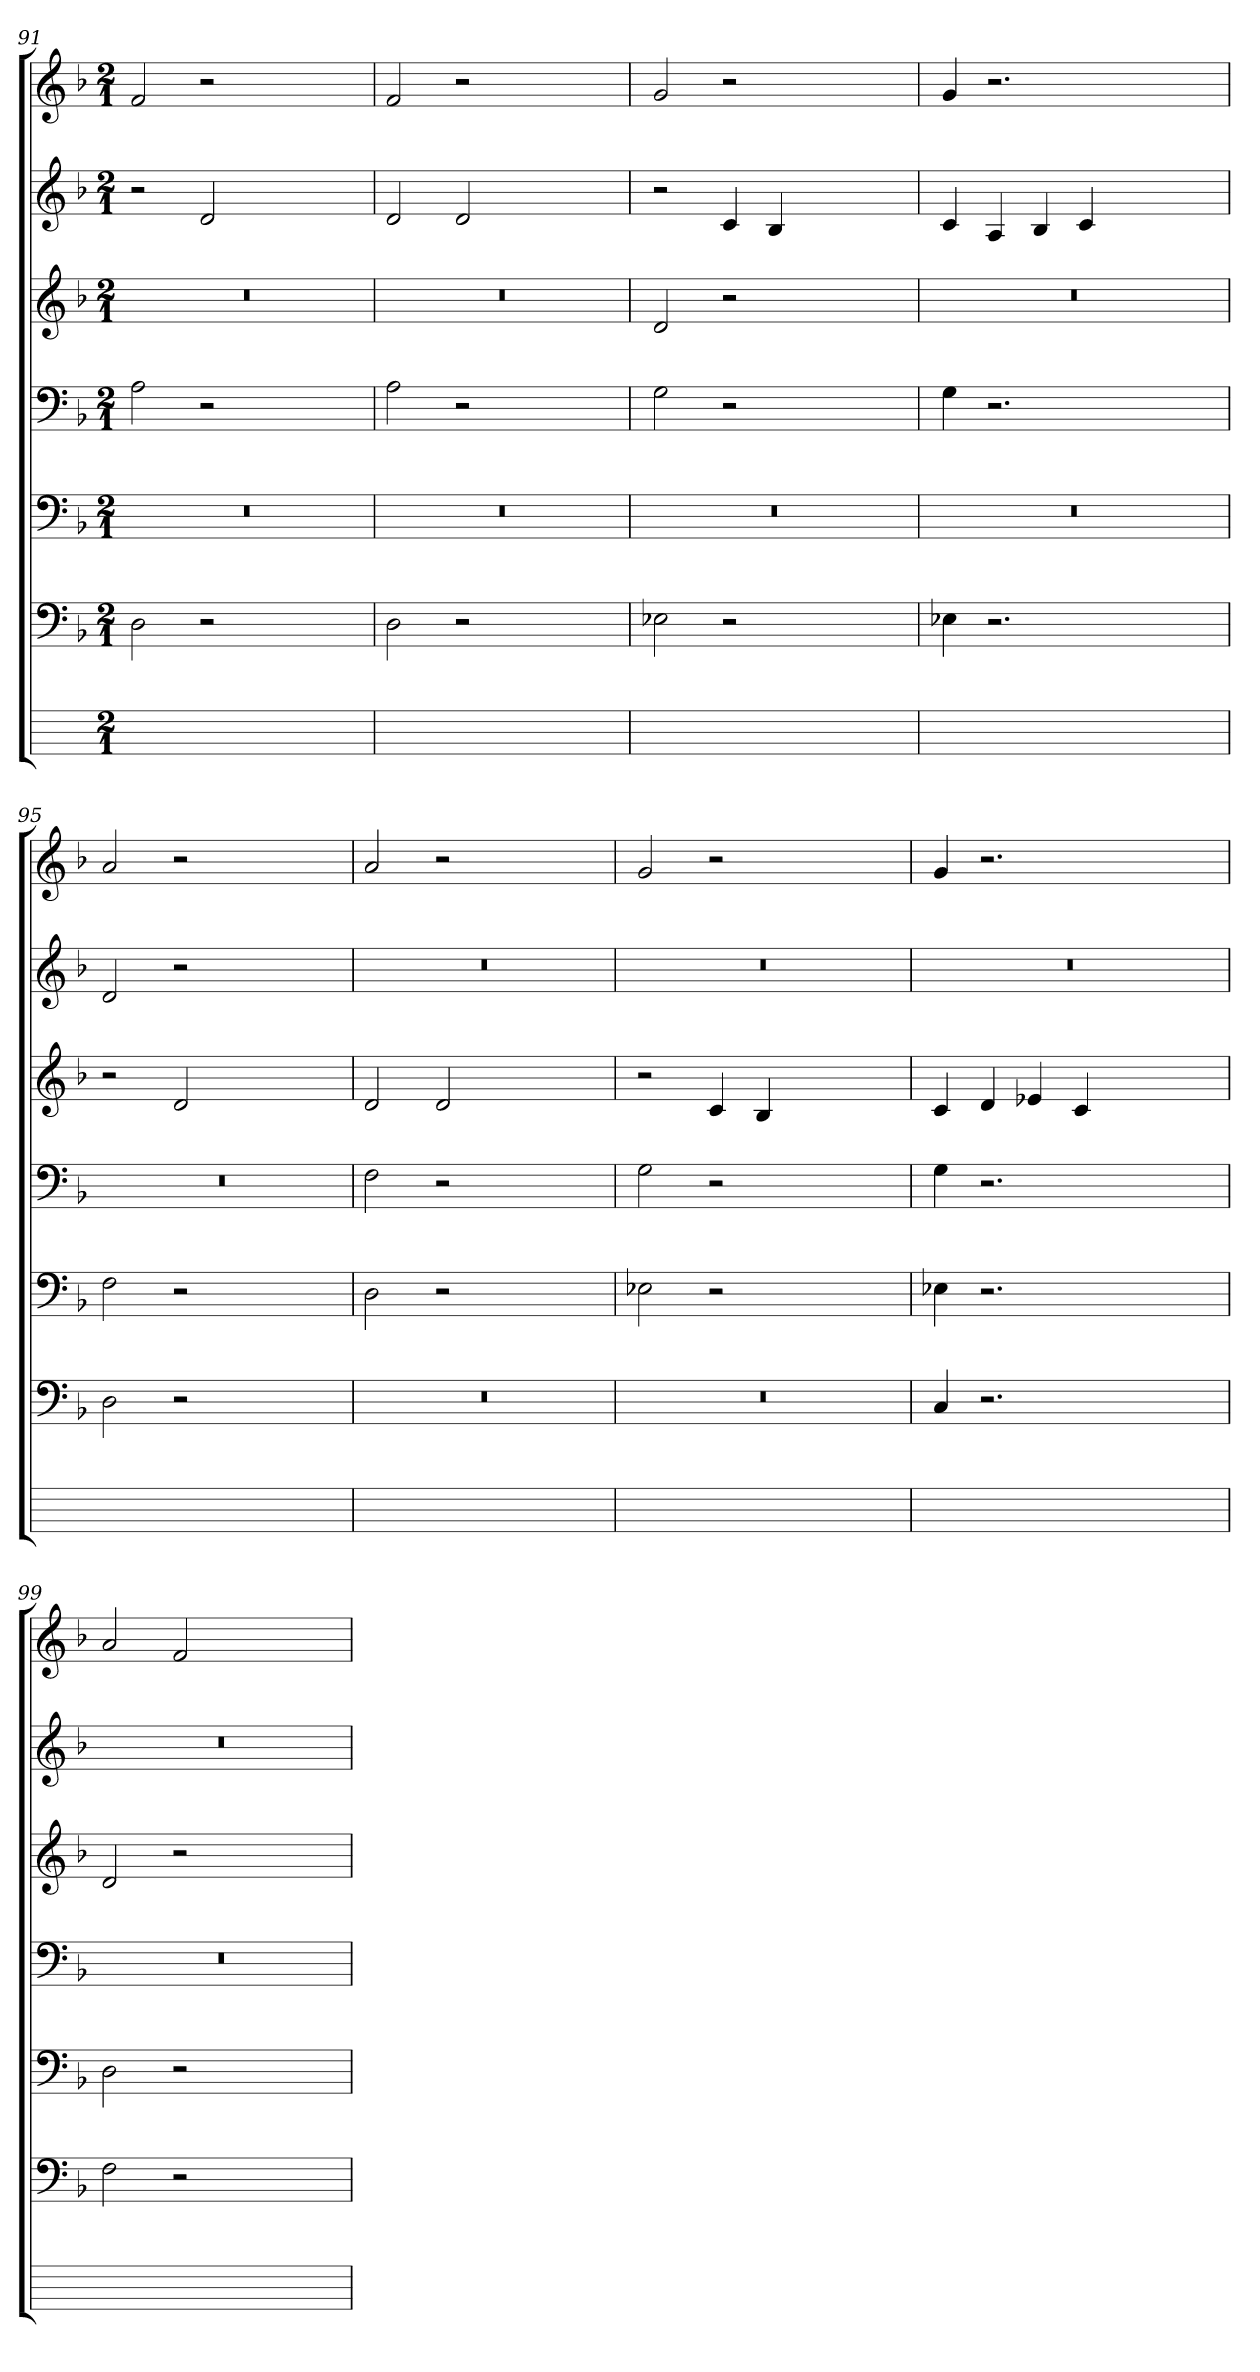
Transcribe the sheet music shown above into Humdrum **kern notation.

**kern	**kern	**kern	**kern	**kern	**kern	**kern
*part7	*part6	*part5	*part4	*part3	*part2	*part1
*staff7	*staff6	*staff5	*staff4	*staff3	*staff2	*staff1
*	*clefF4	*clefF4	*clefF4	*clefG2	*clefG2	*clefG2
*	*k[b-]	*k[b-]	*k[b-]	*k[b-]	*k[b-]	*k[b-]
*	*F:	*F:	*F:	*F:	*F:	*F:
*M2/1	*M2/1	*M2/1	*M2/1	*M2/1	*M2/1	*M2/1
=91	=91	=91	=91	=91	=91	=91
0ryy	2D	0r	2Ai	0r	2r	2f
.	2r	.	2r	.	2d	2r
.	1ryy	.	1ryy	.	1ryy	1ryy
=92	=92	=92	=92	=92	=92	=92
0ryy	2Dj	0r	2A	0r	2d	2fj
.	2r	.	2r	.	2d	2r
.	1ryy	.	1ryy	.	1ryy	1ryy
=93	=93	=93	=93	=93	=93	=93
0ryy	2E-X	0r	2G	2dj	2r	2g
.	2r	.	2r	2r	4c	2r
.	.	.	.	.	4B-	.
.	1ryy	.	1ryy	1ryy	1ryy	1ryy
=94	=94	=94	=94	=94	=94	=94
0ryy	4E-Xj	0r	4Gj	0r	4c	4gj
.	2.r	.	2.r	.	4AZ	2.r
.	.	.	.	.	4B-Z	.
.	.	.	.	.	4cZ	.
.	1ryy	.	1ryy	.	1ryy	1ryy
=95	=95	=95	=95	=95	=95	=95
0ryy	2D	2F	0r	2r	2d	2a
.	2r	2r	.	2d	2r	2r
.	1ryy	1ryy	.	1ryy	1ryy	1ryy
=96	=96	=96	=96	=96	=96	=96
0ryy	0r	2D	2F	2d	0r	2aj
.	.	2r	2r	2d	.	2r
.	.	1ryy	1ryy	1ryy	.	1ryy
=97	=97	=97	=97	=97	=97	=97
0ryy	0r	2E-X	2G	2r	0r	2g
.	.	2r	2r	4c	.	2r
.	.	.	.	4B-	.	.
.	.	1ryy	1ryy	1ryy	.	1ryy
=98	=98	=98	=98	=98	=98	=98
0ryy	4C	4E-Xj	4Gj	4c	0r	4gj
.	2.r	2.r	2.r	4dZ	.	2.r
.	.	.	.	4e-XZ	.	.
.	.	.	.	4cZ	.	.
.	1ryy	1ryy	1ryy	1ryy	.	1ryy
=99	=99	=99	=99	=99	=99	=99
0ryy	2F	2D	0r	2d	0r	2ai
.	2r	2r	.	2r	.	2fi
.	1ryy	1ryy	.	1ryy	.	1ryy
=	=	=	=	=	=	=
*-	*-	*-	*-	*-	*-	*-
